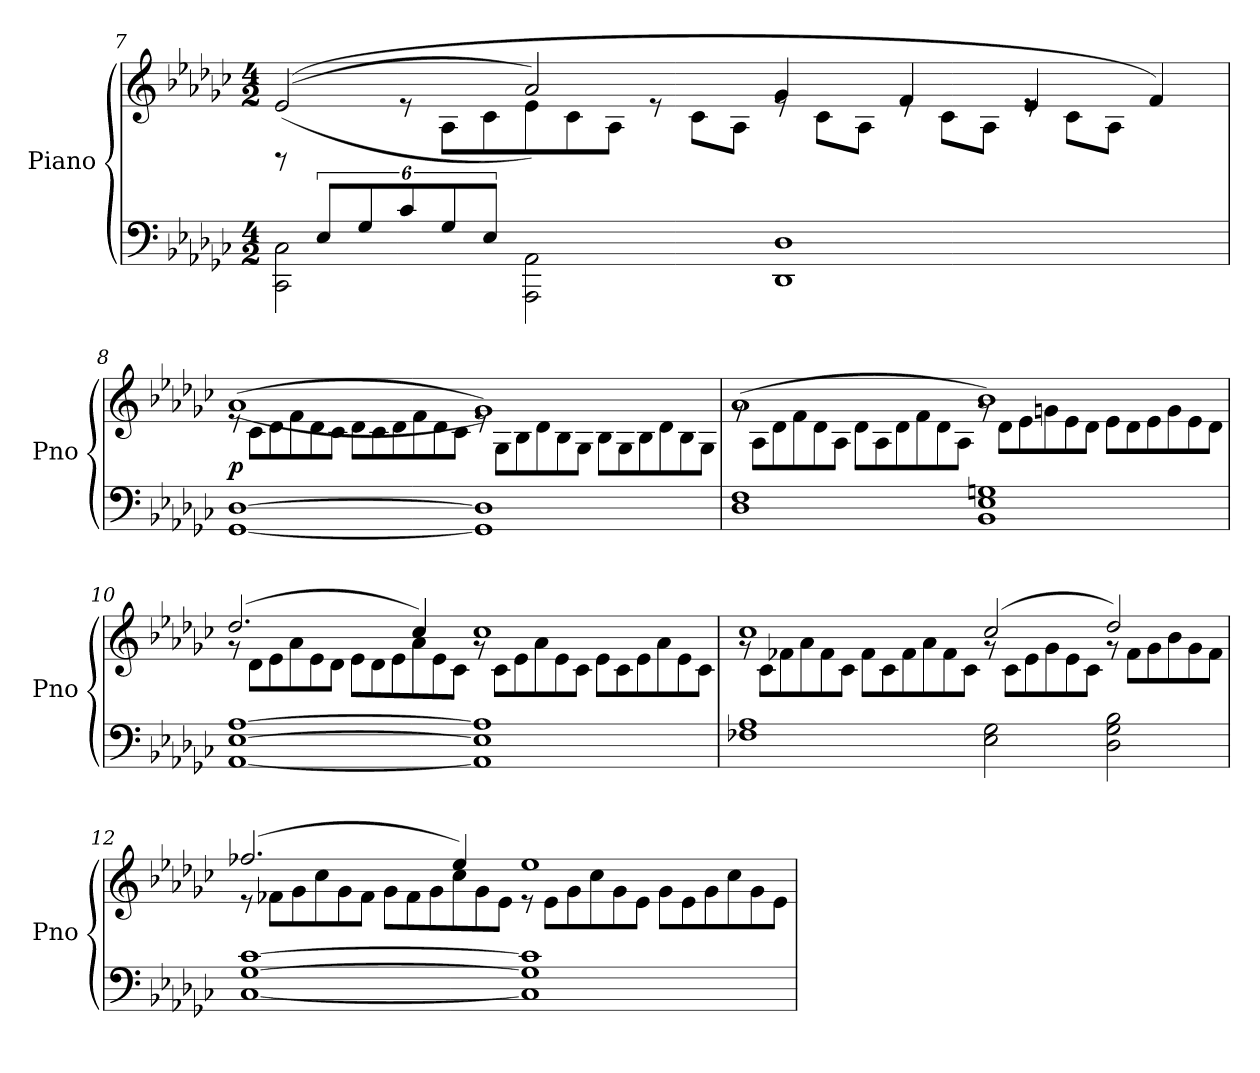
**kern	**kern	**dynam
*part1	*part1	*part1
*staff2	*staff1	*staff1/2
*I"Piano	*	*
*I'Pno	*	*
!!LO:LB:g=z
*clefF4	*clefG2	*
*k[b-e-a-d-g-c-]	*k[b-e-a-d-g-c-]	*
*M4/2	*M4/2	*
=7	=7	=7
*^	*^	*
*	*	*	*Xtuplet	*
12ryy	2CC-\ 2C-\	(>(>(>2e-/	12rBB	.
12E-/L	.	.	12%5ryy	.
12G-/	.	.	.	.
12c-/	.	.	.	.
12G-/	.	.	.	.
12E-/J	.	.	.	.
1.ryy	2AAA-\<< 2AA-\<<	2a-/))	12re	.
.	.	.	12A-\L	.
.	.	.	12c-\	.
.	.	.	12e-\	.
.	.	.	12c-\	.
.	.	.	12A-\J	.
.	1DD- 1D-	4g-/	12re	.
.	.	.	12c-\L	.
.	.	.	12A-\J	.
.	.	4f/	12re	.
.	.	.	12c-\L	.
.	.	.	12A-\J	.
.	.	4e-/	12re	.
.	.	.	12c-\L	.
.	.	.	12A-\J	.
.	.	4f/)	12re	.
.	.	.	12c-\L	.
.	.	.	12A-\J	.
*v	*v	*	*	*
!!LO:LB:g=z	!!
=8	=8	=8	=8
!	!	!	!LO:DY:b
[1GG- [1D-	(>(>1a-	12re	p
.	.	12c-\L	.
.	.	12d-\	.
.	.	12f\	.
.	.	12d-\	.
.	.	12c-\J	.
.	.	12d-\L	.
.	.	12c-\	.
.	.	12d-\	.
.	.	12f\	.
.	.	12d-\	.
.	.	12c-\J	.
1GG-] 1D-]	1g-))	12re	.
.	.	12G-\L	.
.	.	12B-\	.
.	.	12d-\	.
.	.	12B-\	.
.	.	12G-\J	.
.	.	12B-\L	.
.	.	12G-\	.
.	.	12B-\	.
.	.	12d-\	.
.	.	12B-\	.
.	.	12G-\J	.
!!LO:LB:g=z	!!
=9	=9	=9	=9
1D- 1F	(>1a-	12rg	.
.	.	12A-\L	.
.	.	12d-\	.
.	.	12f\	.
.	.	12d-\	.
.	.	12A-\J	.
.	.	12d-\L	.
.	.	12A-\	.
.	.	12d-\	.
.	.	12f\	.
.	.	12d-\	.
.	.	12A-\J	.
1BB- 1E- 1Gn	1b-)	12rg	.
.	.	12d-\L	.
.	.	12e-\	.
.	.	12gn\	.
.	.	12e-\	.
.	.	12d-\J	.
.	.	12e-\L	.
.	.	12d-\	.
.	.	12e-\	.
.	.	12g\	.
.	.	12e-\	.
.	.	12d-\J	.
!!LO:LB:g=z	!!
=10	=10	=10	=10
[1AA- [1E- [1A-	(>2.dd-/	12rg	.
.	.	12d-\L	.
.	.	12e-\	.
.	.	12a-\	.
.	.	12e-\	.
.	.	12d-\J	.
.	.	12e-\L	.
.	.	12d-\	.
.	.	12e-\	.
.	4cc-/)	12a-<\	.
.	.	12e-\	.
.	.	12c-\J	.
1AA-] 1E-] 1A-]	1cc-	12rg	.
.	.	12c-\L	.
.	.	12e-\	.
.	.	12a-\	.
.	.	12e-\	.
.	.	12c-\J	.
.	.	12e-\L	.
.	.	12c-\	.
.	.	12e-\	.
.	.	12a-\	.
.	.	12e-\	.
.	.	12c-\J	.
!!LO:PB:g=z	!!
=11	=11	=11	=11
1F-X<< 1A-<<	1cc-	12rg	.
.	.	12c-\L	.
.	.	12f-X\	.
.	.	12a-\	.
.	.	12f-\	.
.	.	12c-\J	.
.	.	12f-\L	.
.	.	12c-\	.
.	.	12f-\	.
.	.	12a-\	.
.	.	12f-\	.
.	.	12c-\J	.
2E-\ 2G-\	(>2cc-/	12rg	.
!	!	!	!LO:DY:b
.	.	12c-\L	other-dynamics
.	.	12e-\	.
.	.	12g-\	.
.	.	12e-\	.
.	.	12c-\J	.
2D-\<< 2G-\<< 2B-\<<	2dd-/)	12rg	.
.	.	12f-\L	.
.	.	12g-\	.
.	.	12b-\	.
.	.	12g-\	.
.	.	12f-\J	.
!!LO:LB:g=z	!!
=12	=12	=12	=12
[1C- [1G- [1c-	(>2.ff-X/	12r	.
.	.	12f-X\L	.
.	.	12g-\	.
.	.	12cc-\	.
.	.	12g-\	.
.	.	12f-\J	.
.	.	12g-\L	.
.	.	12f-\	.
.	.	12g-\	.
.	4ee-/)	12cc-\	.
.	.	12g-\	.
.	.	12e-\J	.
1C-] 1G-] 1c-]	1ee-	12r	.
.	.	12e-\L	.
.	.	12g-\	.
.	.	12cc-\	.
.	.	12g-\	.
.	.	12e-\J	.
.	.	12g-\L	.
.	.	12e-\	.
.	.	12g-\	.
.	.	12cc-\	.
.	.	12g-\	.
.	.	12e-\J	.
*	*v	*v	*
=	=	=
*-	*-	*-
